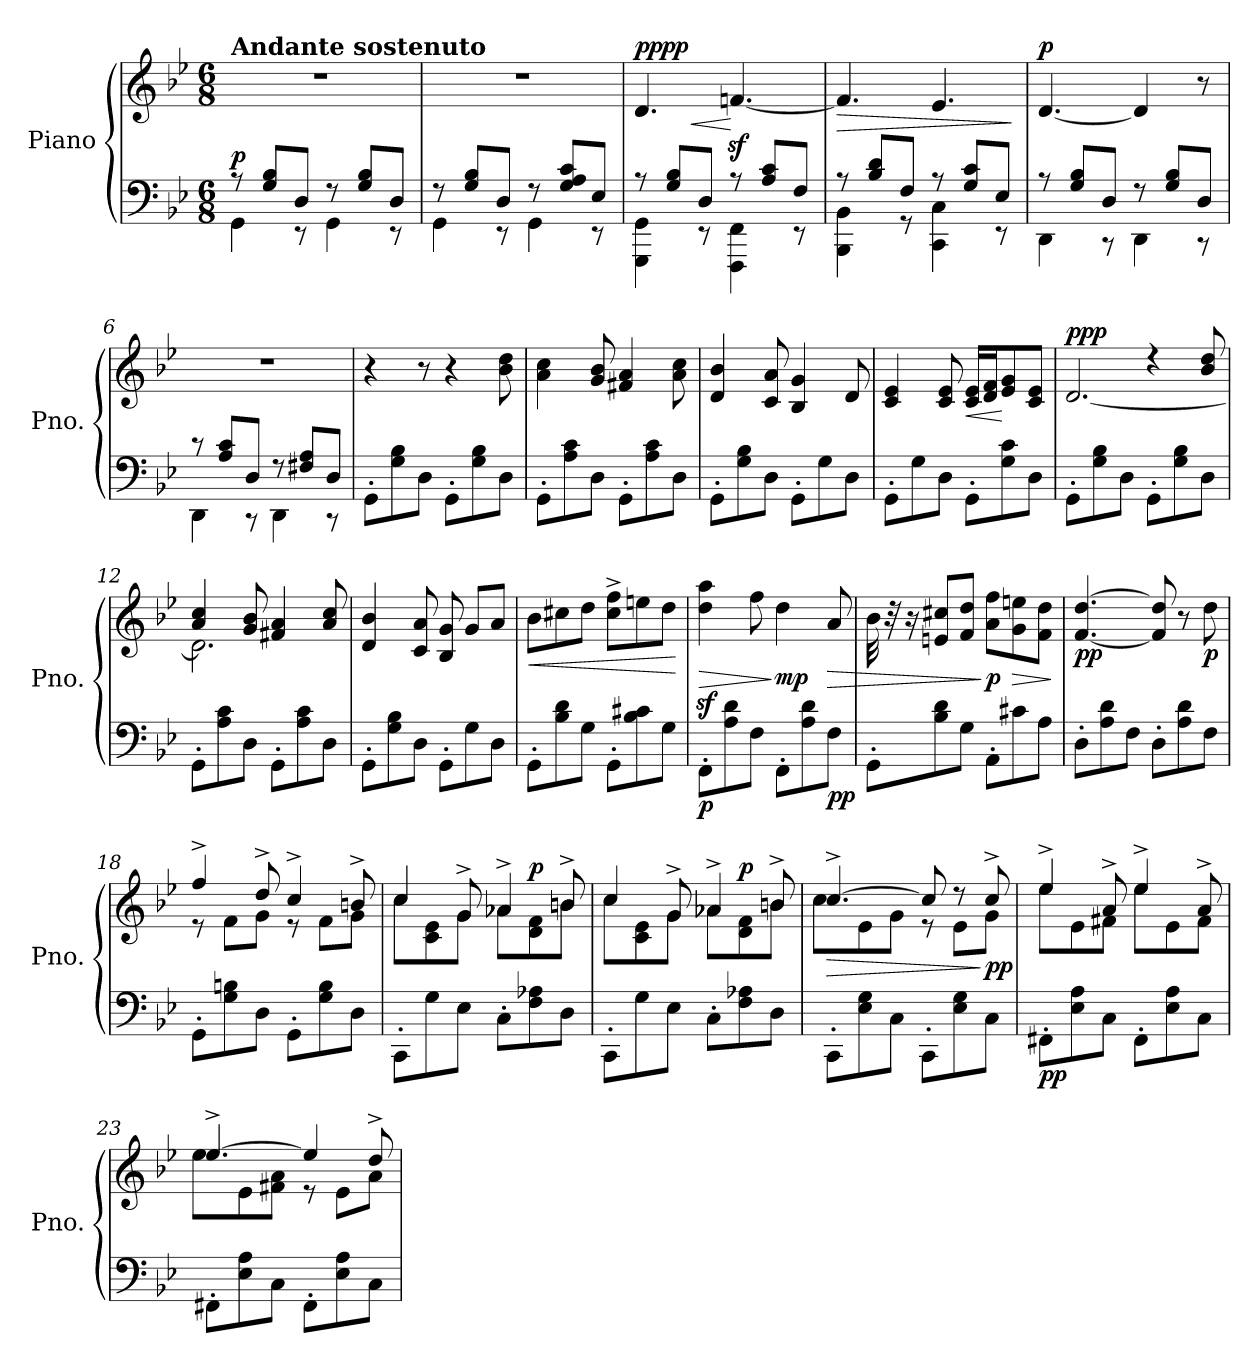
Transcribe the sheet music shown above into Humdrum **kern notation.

**kern	**kern	**dynam
*part1	*part1	*part1
*staff2	*staff1	*staff1/2
*I"Piano	*	*
*I'Pno.	*	*
*clefF4	*clefG2	*
*k[b-e-]	*k[b-e-]	*
*M6/8	*M6/8	*
=1	=1	=1
*^	*	*
!	!	!LO:TX:a:B:t=Andante sostenuto	!
!	!	!	!LO:DY:a=2
8r	4GG\	2.r	p
8G/ 8B-/L	.	.	.
8D/J	8r	.	.
8r	4GG\	.	.
8G/ 8B-/L	.	.	.
8D/J	8r	.	.
=2	=2	=2	=2
*	*	*MM80	*
8r	4GG\	2.r	.
8G/ 8B-/L	.	.	.
8D/J	8r	.	.
8r	4GG\	.	.
8G/ 8A/ 8c/L	.	.	.
8E-/J	8r	.	.
=3	=3	=3	=3
!	!	!	!LO:HP:b
!	!	!	!LO:DY:n=1:b=2
!	!	!	!LO:DY:n=2:a
8r	4GGG\ 4GG\	4.d/	< pp pp
8G/ 8B-/L	.	.	.
8D/J	8r	.	.
8r	4FFF\ 4FF\	[4.fnz>/	[
8A/ 8c/L	.	.	.
8F/J	8r	.	.
=4	=4	=4	=4
!	!	!	!LO:HP:b
8r	4BBB-\ 4BB-\	4.f/]	>
8B-/ 8d/L	.	.	.
8F/J	8r	.	.
8r	4CC\ 4C\	4.e-/	.
8G/ 8c/L	.	.	.
8E-/J	8r	.	.
*v	*v	*	*
.	.	]
=5	=5	=5
*^	*	*
!	!	!	!LO:DY:a
8r	4DD\	[4.d/	p
8G/ 8B-/L	.	.	.
8D/J	8r	.	.
8r	4DD\	4d/]	.
8G/ 8B-/L	.	.	.
8D/J	8r	8r	.
!!LO:LB:g=z
=6	=6	=6	=6
*	*	*MM74	*
8r	4DD\	2.r	.
8A/ 8c/L	.	.	.
8D/J	8r	.	.
8r	4DD\	.	.
8F#X/ 8A/L	.	.	.
8D/J	8r	.	.
*v	*v	*	*
=7	=7	=7
*	*MM80	*
8GG'\L	4r	.
8G\ 8B-\	.	.
8D\J	8r	.
8GG'\L	4r	.
8G\ 8B-\	.	.
8D\J	8b-\ 8dd\	.
=8	=8	=8
8GG'\L	4a\ 4cc\	.
8A\ 8c\	.	.
8D\J	8g/ 8b-/	.
8GG'\L	4f#X/ 4a/	.
8A\ 8c\	.	.
8D\J	8a\ 8cc\	.
=9	=9	=9
8GG'\L	4d/ 4b-/	.
8G\ 8B-\	.	.
8D\J	8c/ 8a/	.
8GG'\L	4B-/ 4g/	.
8G\	.	.
8D\J	8d/	.
=10	=10	=10
8GG'\L	4c/ 4e-/	.
8G\	.	.
8D\J	8c/ 8e-/	.
!	!	!LO:HP:b
8GG'\L	16c/ 16e-/LL	<
.	16d/ 16f/J	.
!	!	!LO:DY:n=1:b=2
!	!	!LO:DY:n=2:a
8G\ 8c\	8e-/ 8g/	[ p mp
8D\J	8c/ 8e-/J	.
!!LO:LB:g=z
=11	=11	=11
*	*MM74	*
*	*^	*
!	!	!	!LO:DY:b=2
!	!	!	!LO:DY:n=1:a
8GG'\L	4ryy	[2.d/	pp p
8G\ 8B-\	.	.	.
8D\J	8ryy	.	.
8GG'\L	4r	.	.
8G\ 8B-\	.	.	.
*	*MM80	*	*
8D\J	8b-/ 8dd/	.	.
=12	=12	=12	=12
8GG'\L	4a/ 4cc/	2.d\]	.
8A\ 8c\	.	.	.
8D\J	8g/ 8b-/	.	.
8GG'\L	4f#X/ 4a/	.	.
8A\ 8c\	.	.	.
8D\J	8a/ 8cc/	.	.
*	*v	*v	*
=13	=13	=13
8GG'\L	4d/ 4b-/	.
8G\ 8B-\	.	.
8D\J	8c/ 8a/	.
8GG'\L	8B-/ 8g/	.
8G\	8g/L	.
8D\J	8a/J	.
=14	=14	=14
!	!	!LO:HP:b
8GG'\L	8b-\L	<
8B-\ 8d\	8cc#X\	.
8G\J	8dd\J	.
8GG'\L	8cc#\^ 8ff\^L	.
*	*MM74	*
8B-\ 8c#X\	8een\	.
8G\J	8dd\J	.
.	.	[
=15	=15	=15
!	!	!LO:HP:b
!	!	!LO:DY:n=1:b=2
8FF'\L	4dd\z< 4aa\z<	> p
8A\ 8d\	.	.
8F\J	8ff\	.
!	!	!LO:DY:n=2:b
8FF'\L	4dd\	] mp
8A\ 8d\	.	.
!	!	!LO:HP:b
!	!	!LO:DY:n=3:b=2
8F\J	8a/	> pp
!!LO:LB:g=z
=16	=16	=16
8GG'\L	32b-\	.
.	32r	.
.	16r	.
8B-\ 8d\	8en/ 8cc#X/L	.
8G\J	8f/ 8dd/J	.
!	!	!LO:DY:n=1:b
8AA'\L	8a\ 8ff\L	] p
!	!	!LO:HP:b
8c#X\	8g\ 8een\	>
8A\J	8f\ 8dd\J	.
.	.	]
=17	=17	=17
*	*MM66	*
!	!	!LO:DY:b
8D'\L	[4.f/ [4.dd/	pp
8A\ 8d\	.	.
8F\J	.	.
8D'\L	8f/] 8dd/]	.
8A\ 8d\	8r	.
*	*MM80	*
!	!	!LO:DY:b
8F\J	8dd\	p
=18	=18	=18
*	*^	*
8GG'\L	4ff^/	8r	.
8G\ 8Bn\	.	8f\L	.
8D\J	8dd^/	8g\J	.
8GG'\L	4cc^/	8r	.
8G\ 8B\	.	8f\L	.
8D\J	8bn^/	8g\J	.
=19	=19	=19	=19
8CC'\L	4cc/	8cc\L	.
8G\	.	8c\ 8e-\	.
8E-\J	8g^/	8g\J	.
8C'\L	4a-X^/	8a-\L	.
!	!	!	!LO:DY:a
8F\ 8A-X\	.	8d\ 8f\	p
8D\J	8bn^/	8b\J	.
=20	=20	=20	=20
8CC'\L	4cc/	8cc\L	.
8G\	.	8c\ 8e-\	.
8E-\J	8g^/	8g\J	.
8C'\L	4a-X^/	8a-\L	.
!	!	!	!LO:DY:a
8F\ 8A-X\	.	8d\ 8f\	p
8D\J	8bn^/	8b\J	.
!!LO:LB:g=z	!!
=21	=21	=21	=21
*	*MM74	*	*
!	!	!	!LO:HP:b
8CC'\L	[4.cc^/	8cc\L	>
8E-\ 8G\	.	8e-\	.
8C\J	.	8g\J	.
8CC'\L	8cc/]	8r	.
8E-\ 8G\	8r	8e-\L	.
*	*MM80	*	*
!	!	!	!LO:DY:n=1:b
8C\J	8cc^/	8g\J	] pp
=22	=22	=22	=22
!	!	!	!LO:DY:b=2
8FF#X'\L	4ee-^/	8ee-\L	pp
8E-\ 8A\	.	8e-\	.
8C\J	8a^/	8f#X\J	.
8FF#'\L	4ee-^/	8ee-\L	.
8E-\ 8A\	.	8e-\	.
8C\J	8a^/	8f#\J	.
=23	=23	=23	=23
8FF#X'\L	[4.ee-^/	8ee-\L	.
8E-\ 8A\	.	8e-\	.
8C\J	.	8f#X\ 8a\J	.
8FF#'\L	4ee-/]	8r	.
8E-\ 8A\	.	8e-\L	.
*	*MM74	*	*
8C\J	8dd^/	8a\J	.
*	*v	*v	*
=	=	=
*-	*-	*-
